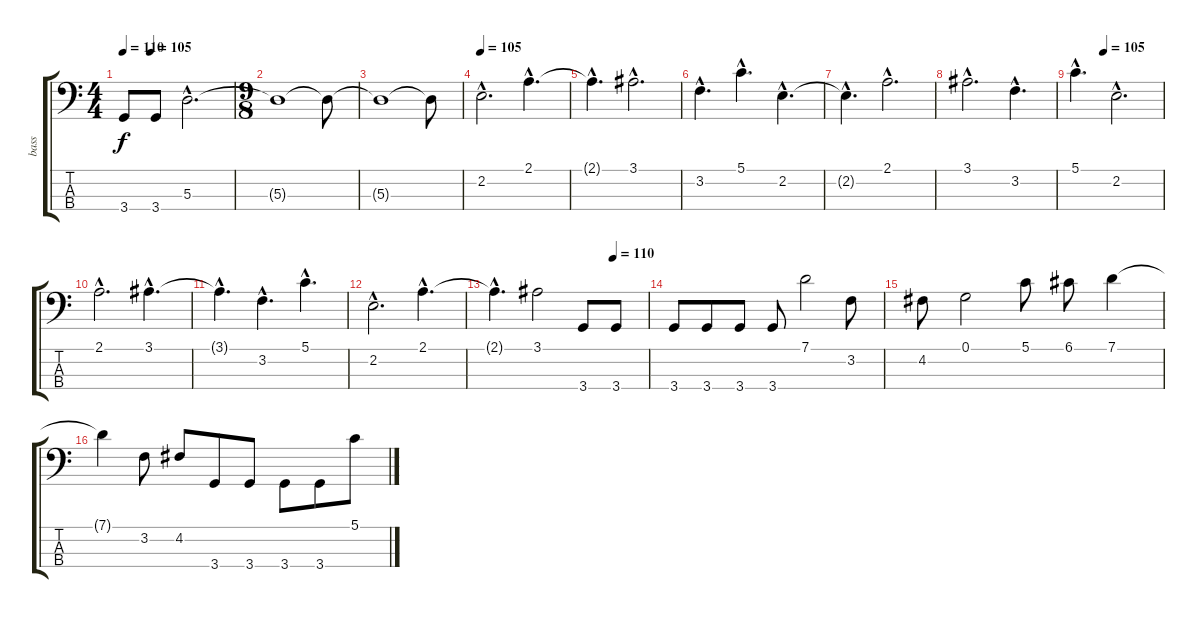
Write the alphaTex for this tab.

\track ("bass" "bass") {instrument electricbassfinger}
\staff {score tabs}
\tuning (G2 D2 A1 E1) {hide}
\ts (4 4)
\tempo 110
\tempo (105 0.25)
\clef f4
\ks c
3.4.8{dy f} 3.4.8 5.3{hac}.2{d} |
\ts (9 8)
5.3{t}.1 5.3{t}.8 |
5.3{t}.1 5.3{t}.8 |
\tempo 105
2.2{hac}.2{d} 2.1{hac}.4{d} |
2.1{hac t}.4{d} 3.1{hac}.2{d} |
3.2{hac}.4{d} 5.1{hac}.4{d} 2.2{hac}.4{d} |
2.2{hac t}.4{d} 2.1{hac}.2{d} |
3.1{hac}.2{d} 3.2{hac}.4{d} |
\tempo (105 0.3333333333333333)
5.1{hac}.4{d} 2.2{hac}.2{d} |
2.1{hac}.2{d} 3.1{hac}.4{d} |
3.1{hac t}.4{d} 3.2{hac}.4{d} 5.1{hac}.4{d} |
2.2{hac}.2{d} 2.1{hac}.4{d} |
\tempo (110 0.7777777777777778)
2.1{hac t}.4{d} 3.1.2 3.4.8 3.4.8 |
3.4.8 3.4.8 3.4.8 3.4.8 7.1.2 3.2.8 |
4.2.8 0.1.2 5.1.8 6.1.8 7.1.4 |
7.1{t}.4 3.2.8 4.2.8 3.4.8 3.4.8 3.4.8 3.4.8 5.1.8
